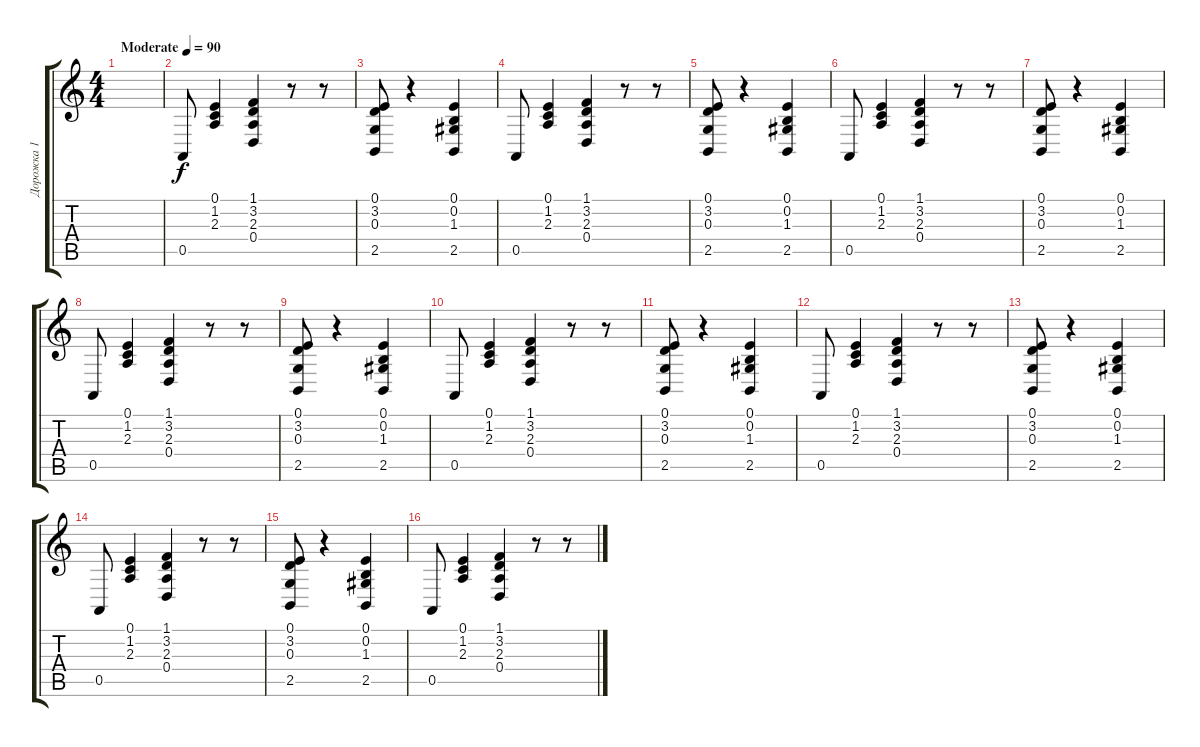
\track ("Дорожка 1" "Дорожка 1") {instrument acousticgrandpiano}
\staff {score tabs}
\tuning (E4 B3 G3 D3 A2 E2) {hide}
\ts (4 4)
\tempo (90 "Moderate")
\clef g2
\ks c
|
0.5.8 (0.1 1.2 2.3).4 (1.1 3.2 2.3 0.4).4 r.8 r.8 |
(0.1 3.2 0.3 2.5).8 r.4 (0.1 0.2 1.3 2.5).4 |
0.5.8 (0.1 1.2 2.3).4 (1.1 3.2 2.3 0.4).4 r.8 r.8 |
(0.1 3.2 0.3 2.5).8 r.4 (0.1 0.2 1.3 2.5).4 |
0.5.8 (0.1 1.2 2.3).4 (1.1 3.2 2.3 0.4).4 r.8 r.8 |
(0.1 3.2 0.3 2.5).8 r.4 (0.1 0.2 1.3 2.5).4 |
0.5.8 (0.1 1.2 2.3).4 (1.1 3.2 2.3 0.4).4 r.8 r.8 |
(0.1 3.2 0.3 2.5).8 r.4 (0.1 0.2 1.3 2.5).4 |
0.5.8 (0.1 1.2 2.3).4 (1.1 3.2 2.3 0.4).4 r.8 r.8 |
(0.1 3.2 0.3 2.5).8 r.4 (0.1 0.2 1.3 2.5).4 |
0.5.8 (0.1 1.2 2.3).4 (1.1 3.2 2.3 0.4).4 r.8 r.8 |
(0.1 3.2 0.3 2.5).8 r.4 (0.1 0.2 1.3 2.5).4 |
0.5.8 (0.1 1.2 2.3).4 (1.1 3.2 2.3 0.4).4 r.8 r.8 |
(0.1 3.2 0.3 2.5).8 r.4 (0.1 0.2 1.3 2.5).4 |
0.5.8 (0.1 1.2 2.3).4 (1.1 3.2 2.3 0.4).4 r.8 r.8
